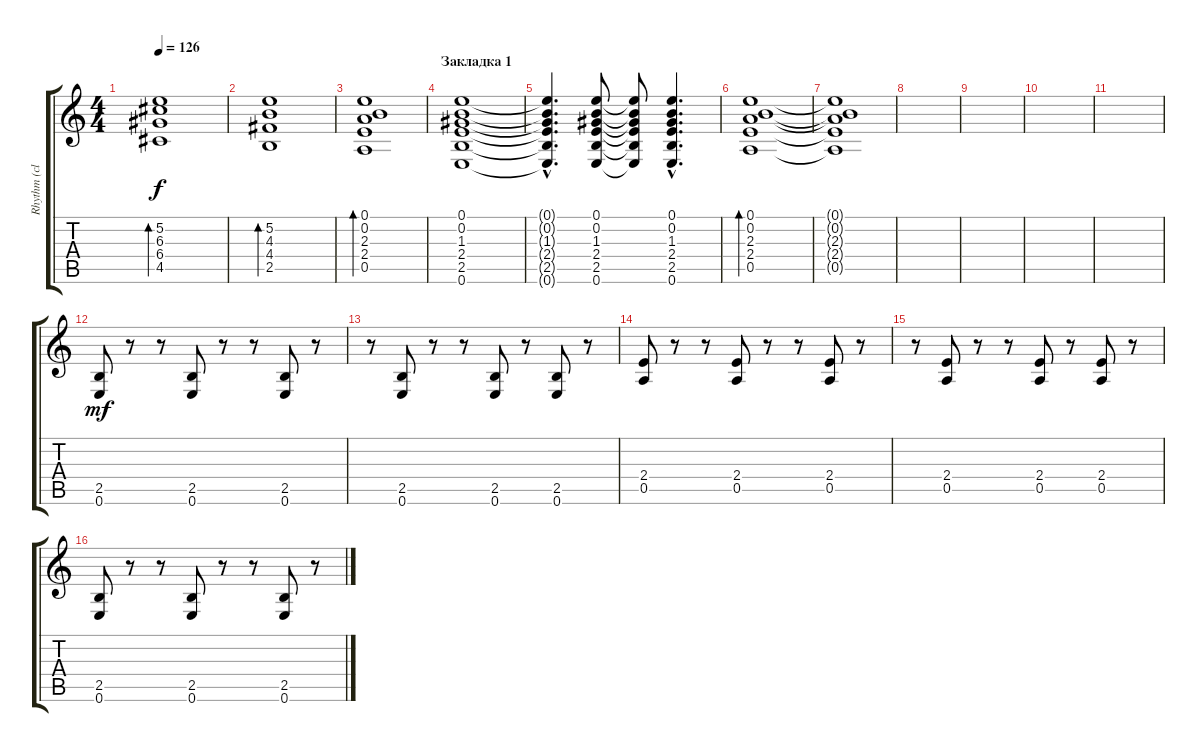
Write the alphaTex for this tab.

\track ("Rhythm (clean tone)" "Rhythm (cl") {instrument electricguitarjazz}
\staff {score tabs}
\tuning (E4 B3 G3 D3 A2 E2) {hide}
\ts (4 4)
\tempo 126
\clef g2
\ks c
(5.2 6.3 6.4 4.5).1{bd 120 dy f} |
(5.2 4.3 4.4 2.5).1{bd 120} |
(0.1 0.2 2.3 2.4 0.5).1{bd 120} |
\section ("" "Закладка 1")
(0.1 0.2 1.3 2.4 2.5 0.6).1 |
(0.1{hac t} 0.2{hac t} 1.3{hac t} 2.4{hac t} 2.5{hac t} 0.6{hac t}).4{d} (0.1 0.2 1.3 2.4 2.5 0.6).8 (0.1{t} 0.2{t} 1.3{t} 2.4{t} 2.5{t} 0.6{t}).8 (0.1{hac} 0.2{hac} 1.3{hac} 2.4{hac} 2.5{hac} 0.6{hac}).4{d} |
(0.1 0.2 2.3 2.4 0.5).1{bd 120} |
(0.1{t} 0.2{t} 2.3{t} 2.4{t} 0.5{t}).1 |
|
|
|
|
(2.5 0.6).8{dy mf volume 12} r.8 r.8 (2.5 0.6).8 r.8 r.8 (2.5 0.6).8 r.8 |
r.8 (2.5 0.6).8 r.8 r.8 (2.5 0.6).8 r.8 (2.5 0.6).8 r.8 |
(2.4 0.5).8 r.8 r.8 (2.4 0.5).8 r.8 r.8 (2.4 0.5).8 r.8 |
r.8 (2.4 0.5).8 r.8 r.8 (2.4 0.5).8 r.8 (2.4 0.5).8 r.8 |
(2.5 0.6).8{volume 12} r.8 r.8 (2.5 0.6).8 r.8 r.8 (2.5 0.6).8 r.8
